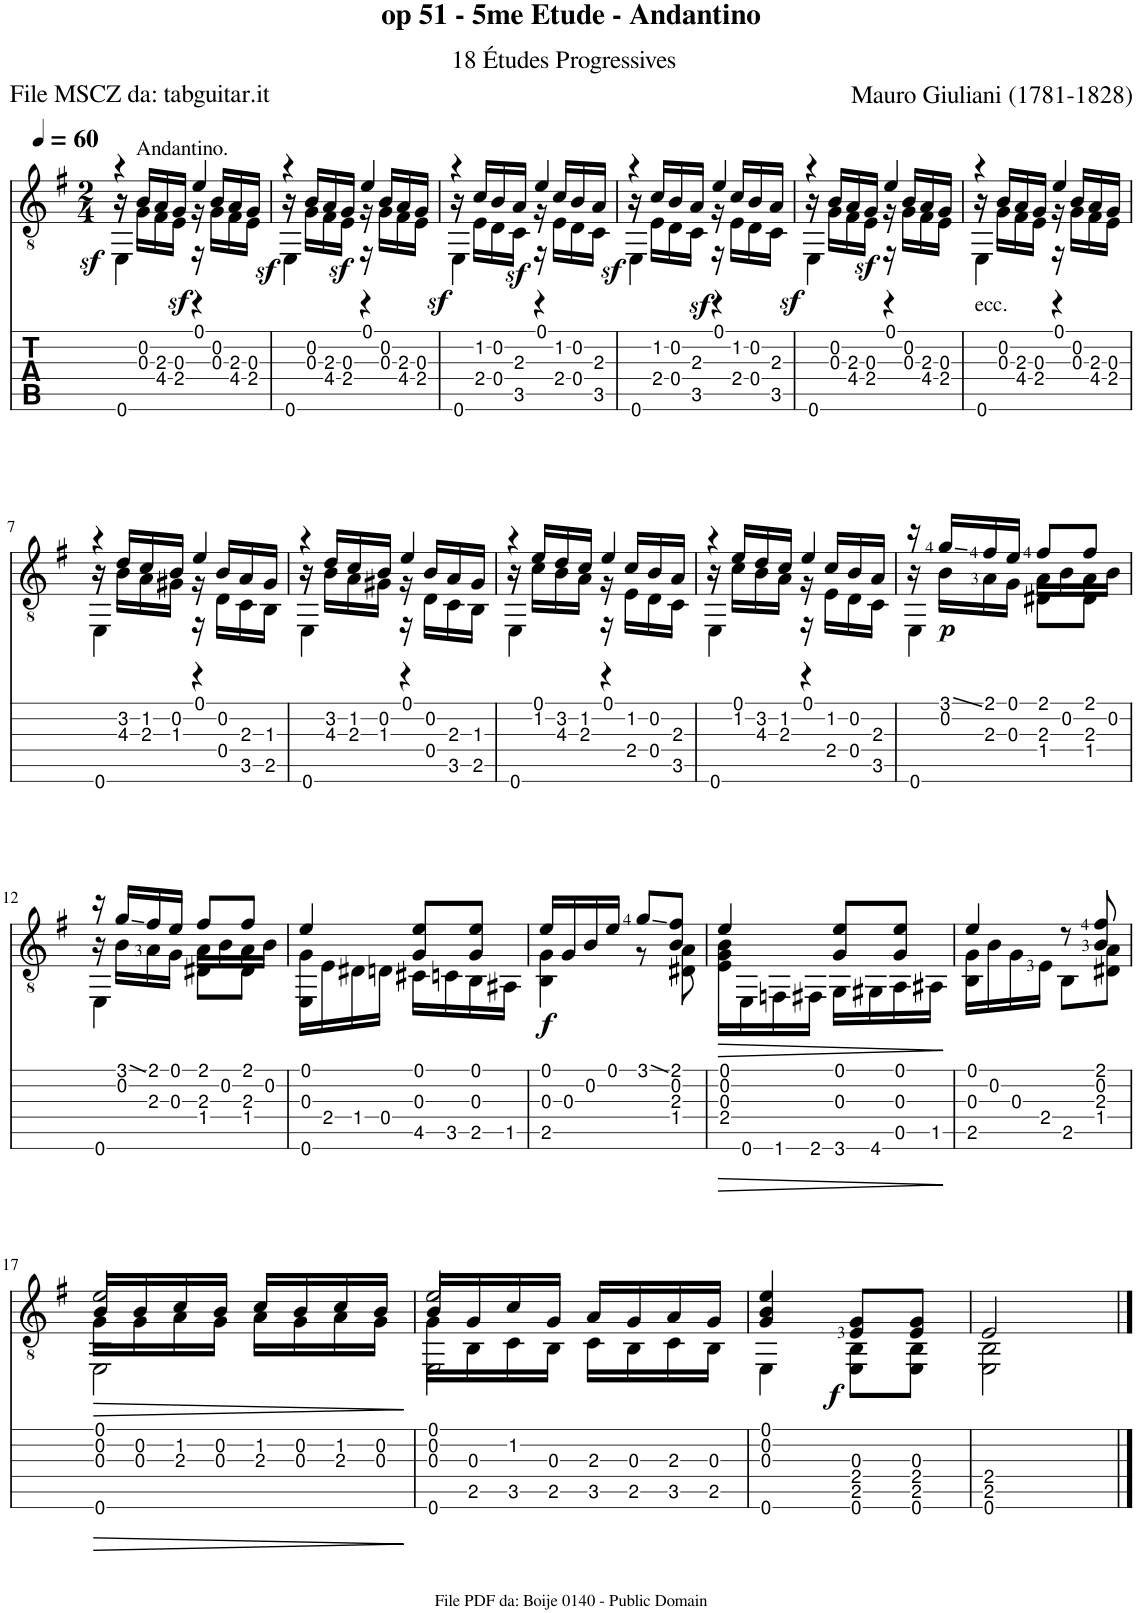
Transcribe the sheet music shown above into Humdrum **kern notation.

**kern	**kern	**dynam
*part1	*part1	*part1
*staff2	*staff1	*staff1/2
*I"Guitar	*	*
*I'Guit.	*	*
*stria6	*	*
*	*clefGv2	*
*k[f#]	*k[f#]	*
*M2/4	*M2/4	*
*MM60	*MM60	*
=1	=1	=1
*^	*^	*
*	*^	*	*^	*
*	*	*^	*	*	*^	*
!	!	!	!	!	!	!	!	!LO:DY:b
4r	16r	16r	4EE	4r	16r	16r	4EE\	sf
!	!	!	!	!	!LO:TX:a:t=Andantino.	!	!	!
.	16GLL	16BLL	.	.	16G\LL	16B/LL	.	.
.	16F#	16A	.	.	16F#\	16A/	.	.
.	16EJJ	16GJJ	.	.	16E\JJ	16G/JJ	.	.
!	!	!	!	!	!	!	!	!LO:DY:b
4e	16r	16r	4r	4e/	16r	16r	4r	sf
.	16GLL	16BLL	.	.	16G\LL	16B/LL	.	.
.	16F#	16A	.	.	16F#\	16A/	.	.
!	!	!	!	!	!	!	!	!LO:DY:b
.	16EJJ	16GJJ	.	.	16E\JJ	16G/JJ	.	sf
=2	=2	=2	=2	=2	=2	=2	=2	=2
4r	16r	16r	4EE	4r	16r	16r	4EE\	.
.	16GLL	16BLL	.	.	16G\LL	16B/LL	.	.
.	16F#	16A	.	.	16F#\	16A/	.	.
.	16EJJ	16GJJ	.	.	16E\JJ	16G/JJ	.	.
!	!	!	!	!	!	!	!	!LO:DY:b
4e	16r	16r	4r	4e/	16r	16r	4r	sf
.	16GLL	16BLL	.	.	16G\LL	16B/LL	.	.
.	16F#	16A	.	.	16F#\	16A/	.	.
!	!	!	!	!	!	!	!	!LO:DY:b
.	16EJJ	16GJJ	.	.	16E\JJ	16G/JJ	.	sf
=3	=3	=3	=3	=3	=3	=3	=3	=3
4r	16r	16r	4EE	4r	16r	16r	4EE\	.
.	16ELL	16cLL	.	.	16E\LL	16c/LL	.	.
.	16D	16B	.	.	16D\	16B/	.	.
.	16CJJ	16AJJ	.	.	16C\JJ	16A/JJ	.	.
!	!	!	!	!	!	!	!	!LO:DY:b
4e	16r	16r	4r	4e/	16r	16r	4r	sf
.	16ELL	16cLL	.	.	16E\LL	16c/LL	.	.
.	16D	16B	.	.	16D\	16B/	.	.
!	!	!	!	!	!	!	!	!LO:DY:b
.	16CJJ	16AJJ	.	.	16C\JJ	16A/JJ	.	sf
=4	=4	=4	=4	=4	=4	=4	=4	=4
4r	16r	16r	4EE	4r	16r	16r	4EE\	.
.	16ELL	16cLL	.	.	16E\LL	16c/LL	.	.
.	16D	16B	.	.	16D\	16B/	.	.
.	16CJJ	16AJJ	.	.	16C\JJ	16A/JJ	.	.
!	!	!	!	!	!	!	!	!LO:DY:b
4e	16r	16r	4r	4e/	16r	16r	4r	sf
.	16ELL	16cLL	.	.	16E\LL	16c/LL	.	.
.	16D	16B	.	.	16D\	16B/	.	.
!	!	!	!	!	!	!	!	!LO:DY:b
.	16CJJ	16AJJ	.	.	16C\JJ	16A/JJ	.	sf
=5	=5	=5	=5	=5	=5	=5	=5	=5
4r	16r	16r	4EE	4r	16r	16r	4EE\	.
.	16GLL	16BLL	.	.	16G\LL	16B/LL	.	.
.	16F#	16A	.	.	16F#\	16A/	.	.
.	16EJJ	16GJJ	.	.	16E\JJ	16G/JJ	.	.
!	!	!	!	!	!	!	!	!LO:DY:b
4e	16r	16r	4r	4e/	16r	16r	4r	sf
.	16GLL	16BLL	.	.	16G\LL	16B/LL	.	.
.	16F#	16A	.	.	16F#\	16A/	.	.
.	16EJJ	16GJJ	.	.	16E\JJ	16G/JJ	.	.
=6	=6	=6	=6	=6	=6	=6	=6	=6
!LO:TX:a:t=ecc.	!	!	!	!	!	!	!	!
4r	16r	16r	4EE	4r	16r	16r	4EE\	.
.	16GLL	16BLL	.	.	16G\LL	16B/LL	.	.
.	16F#	16A	.	.	16F#\	16A/	.	.
.	16EJJ	16GJJ	.	.	16E\JJ	16G/JJ	.	.
4e	16r	16r	4r	4e/	16r	16r	4r	.
.	16GLL	16BLL	.	.	16G\LL	16B/LL	.	.
.	16F#	16A	.	.	16F#\	16A/	.	.
.	16EJJ	16GJJ	.	.	16E\JJ	16G/JJ	.	.
!!LO:LB:g=z	!!	!!	!!
=7	=7	=7	=7	=7	=7	=7	=7	=7
4r	16r	16r	4EE	4r	16r	16r	4EE\	.
.	16BLL	16dLL	.	.	16B\LL	16d/LL	.	.
.	16A	16c	.	.	16A\	16c/	.	.
.	16G#JJ	16BJJ	.	.	16G#X\JJ	16B/JJ	.	.
4e	16r	16r	4r	4e/	16r	16r	4r	.
.	16DLL	16BLL	.	.	16D\LL	16B/LL	.	.
.	16C	16A	.	.	16C\	16A/	.	.
.	16BBJJ	16G#JJ	.	.	16BB\JJ	16G#/JJ	.	.
=8	=8	=8	=8	=8	=8	=8	=8	=8
4r	16r	16r	4EE	4r	16r	16r	4EE\	.
.	16BLL	16dLL	.	.	16B\LL	16d/LL	.	.
.	16A	16c	.	.	16A\	16c/	.	.
.	16G#XJJ	16BJJ	.	.	16G#X\JJ	16B/JJ	.	.
4e	16r	16r	4r	4e/	16r	16r	4r	.
.	16DLL	16BLL	.	.	16D\LL	16B/LL	.	.
.	16C	16A	.	.	16C\	16A/	.	.
.	16BBJJ	16G#JJ	.	.	16BB\JJ	16G#/JJ	.	.
=9	=9	=9	=9	=9	=9	=9	=9	=9
4r	16r	16r	4EE	4r	16r	16r	4EE\	.
.	16cLL	16eLL	.	.	16c\LL	16e/LL	.	.
.	16B	16d	.	.	16B\	16d/	.	.
.	16AJJ	16cJJ	.	.	16A\JJ	16c/JJ	.	.
4e	16r	16r	4r	4e/	16r	16r	4r	.
.	16ELL	16cLL	.	.	16E\LL	16c/LL	.	.
.	16D	16B	.	.	16D\	16B/	.	.
.	16CJJ	16AJJ	.	.	16C\JJ	16A/JJ	.	.
=10	=10	=10	=10	=10	=10	=10	=10	=10
4r	16r	16r	4EE	4r	16r	16r	4EE\	.
.	16cLL	16eLL	.	.	16c\LL	16e/LL	.	.
.	16B	16d	.	.	16B\	16d/	.	.
.	16AJJ	16cJJ	.	.	16A\JJ	16c/JJ	.	.
4e	16r	16r	4r	4e/	16r	16r	4r	.
.	16ELL	16cLL	.	.	16E\LL	16c/LL	.	.
.	16D	16B	.	.	16D\	16B/	.	.
.	16CJJ	16AJJ	.	.	16C\JJ	16A/JJ	.	.
*	*	*v	*v	*	*	*	*	*
*	*	*	*	*	*v	*v	*
=11	=11	=11	=11	=11	=11	=11
16r	16r	4EE	16r	16r	4EE\	.
!	!	!	!	!	!	!LO:DY:b
16gLL	16BLL	.	16g/LL	16B\LL	.	p
16f#	16A	.	16f#/	16A\	.	.
16eJJ	16GJJ	.	16e/JJ	16G\JJ	.	.
8f#L	16ALL	8D#L	8f#/L	16A\LL	8D#X\L	.
.	16BJ	.	.	16B\	.	.
8f#J	16AL	8D#J	8f#/J	16A\	8D#\J	.
.	16BJJ	.	.	16B\JJ	.	.
!!LO:LB:g=z	!!	!!
=12	=12	=12	=12	=12	=12	=12
16r	16r	4EE	16r	16r	4EE\	.
16gLL	16BLL	.	16g/LL	16B\LL	.	.
16f#	16A	.	16f#/	16A\	.	.
16eJJ	16GJJ	.	16e/JJ	16G\JJ	.	.
8f#L	16ALL	8D#XL	8f#/L	16A\LL	8D#X\L	.
.	16BJ	.	.	16B\	.	.
8f#J	16AL	8D#J	8f#/J	16A\	8D#\J	.
.	16BJJ	.	.	16B\JJ	.	.
*	*v	*v	*	*	*	*
*	*	*	*v	*v	*
=13	=13	=13	=13	=13
4e	16EE\ 16G\LL	4e/	16EE\ 16G\LL	.
.	16EJ	.	16E\	.
.	16D#L	.	16D#X\	.
.	16DJJ	.	16Dn\JJ	.
8G\ 8e\L	16C#LL	8G/ 8e/L	16C#X\LL	.
.	16CJ	.	16Cn\	.
8G\ 8e\J	16BBL	8G/ 8e/J	16BB\	.
.	16AA#JJ	.	16AA#X\JJ	.
=14	=14	=14	=14	=14
!	!	!	!	!LO:DY:b
16eLL	4BB 4G	16e/LL	4BB\ 4G\	f
16GJ	.	16G/	.	.
16BL	.	16B/	.	.
16eJJ	.	16e/JJ	.	.
8gL	8r	8g/L	8r	.
8B\ 8f#\J	8D# 8A	8B/ 8f#/J	8D#X\ 8A\	.
=15	=15	=15	=15	=15
!	!	!	!	!LO:HP:b
4e	16E\ 16G\ 16B\LL	4e/	16E\ 16G\ 16B\LL	>
.	16EEJ	.	16EE\	.
.	16FFL	.	16FFn\	.
.	16FF#JJ	.	16FF#X\JJ	.
8G\ 8e\L	16GGLL	8G/ 8e/L	16GG\LL	.
.	16GG#J	.	16GG#X\	.
8G\ 8e\J	16AAL	8G/ 8e/J	16AA\	.
.	16AA#JJ	.	16AA#X\JJ	.
*v	*v	*	*	*
*	*v	*v	*
.	.	]
=16	=16	=16
*^	*^	*
4e	16BB\ 16G\LL	4e/	16BB\ 16G\LL	.
.	16BJ	.	16B\	.
.	16GL	.	16G\	.
.	16EJJ	.	16E\JJ	.
8r	8BBL	8r	8BB\L	.
8B 8f#	8D#\ 8A\J	8B/ 8f#/	8D#X\ 8A\J	.
!!LO:LB:g=z
=17	=17	=17	=17	=17
*^	*^	*	*	*
!	!	!	!	!	!	!LO:HP:b
*	*	*	*	*^	*^	*
2e	16GLL	16BLL	2EE	2e/	16G\LL	16B/LL	2EE\	>
.	16GJ	16BJ	.	.	16G\	16B/	.	.
.	16AL	16cL	.	.	16A\	16c/	.	.
.	16GJJ	16BJJ	.	.	16G\JJ	16B/JJ	.	.
.	16ALL	16cLL	.	.	16A\LL	16c/LL	.	.
.	16GJ	16BJ	.	.	16G\	16B/	.	.
.	16AL	16cL	.	.	16A\	16c/	.	.
.	16GJJ	16BJJ	.	.	16G\JJ	16B/JJ	.	.
*v	*v	*v	*v	*	*	*	*	*
*	*v	*v	*v	*v	*
.	.	]
=18	=18	=18
*^	*^	*
*	*^	*	*^	*
*	*	*^	*	*	*^	*
2e	16GLL	16BLL	2EE	2e/	16G\LL	16B/LL	2EE\	.
.	16BBJ	16GJ	.	.	16BB\	16G/	.	.
.	16CL	16cL	.	.	16C\	16c/	.	.
.	16BBJJ	16GJJ	.	.	16BB\JJ	16G/JJ	.	.
.	16CLL	16ALL	.	.	16C\LL	16A/LL	.	.
.	16BBJ	16GJ	.	.	16BB\	16G/	.	.
.	16CL	16AL	.	.	16C\	16A/	.	.
.	16BBJJ	16GJJ	.	.	16BB\JJ	16G/JJ	.	.
*	*v	*v	*v	*	*	*	*	*
*	*	*	*v	*v	*v	*
=19	=19	=19	=19	=19
4G 4B 4e	4EE	4G/ 4B/ 4e/	4EE\	.
!	!	!	!	!LO:DY:b
8E\ 8G\L	8EE\ 8BB\L	8E/ 8G/L	8EE\ 8BB\L	f
8E\ 8G\J	8EE\ 8BB\J	8E/ 8G/J	8EE\ 8BB\J	.
=20	=20	=20	=20	=20
2E	2EE 2BB	2E/	2EE\ 2BB\	.
*v	*v	*	*	*
*	*v	*v	*
==	==	==
*-	*-	*-
